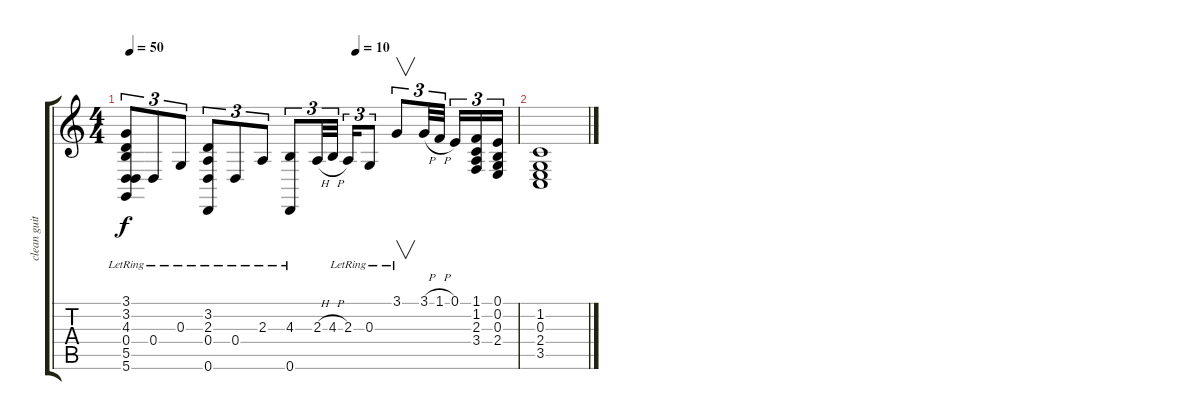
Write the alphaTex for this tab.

\track ("clean guitar" "clean guit") {instrument acousticgrandpiano}
\staff {score tabs}
\tuning (E4 B3 G3 D3 A2 D2) {hide}
\ts (4 4)
\tempo 50
\tempo (10 0.5833333333333334)
\clef g2
\ks c
(3.1 3.2 4.3{lr} 0.4 5.5 5.6{lr}).8{tu (3 2) dy f} 0.4{lr}.8{tu (3 2)} 0.3{lr}.8{tu (3 2)} (3.2 2.3{lr} 0.4 0.6{lr}).8{tu (3 2)} 0.4{lr}.8{tu (3 2)} 2.3{lr}.8{tu (3 2)} (4.3{lr} 0.6{lr}).8{tu (3 2)} 2.3{h}.32{tu (3 2)} 4.3{h}.32{tu (3 2)} 2.3{lr}.16{tu (3 2)} 0.3{lr}.8{tu (3 2)} 3.1{lr}.8{v tu (3 2)} 3.1{h}.32{tu (3 2)} 1.1{h}.32{tu (3 2)} 0.1.16{tu (3 2)} (1.1 1.2 2.3 3.4).16{tu (3 2)} (0.1 0.2 0.3 2.4).16{tu (3 2)} |
(1.2 0.3 2.4 3.5).1
